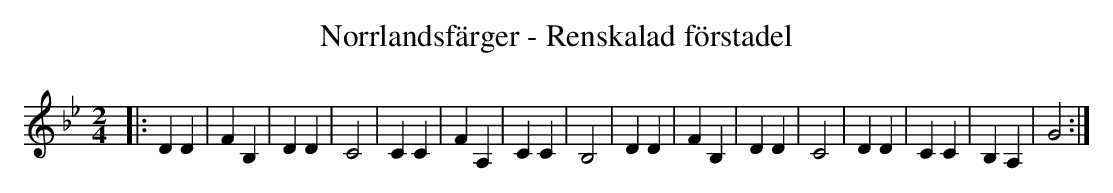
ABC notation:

X:1
T:Norrlandsfärger - Renskalad förstadel
M:2/4
L:1/4
K:Bb
|: DD | FB, | DD | C2 | CC | FA, | CC | B,2 | DD | FB, | DD | C2 | DD | CC | B,A, | G2 :|
